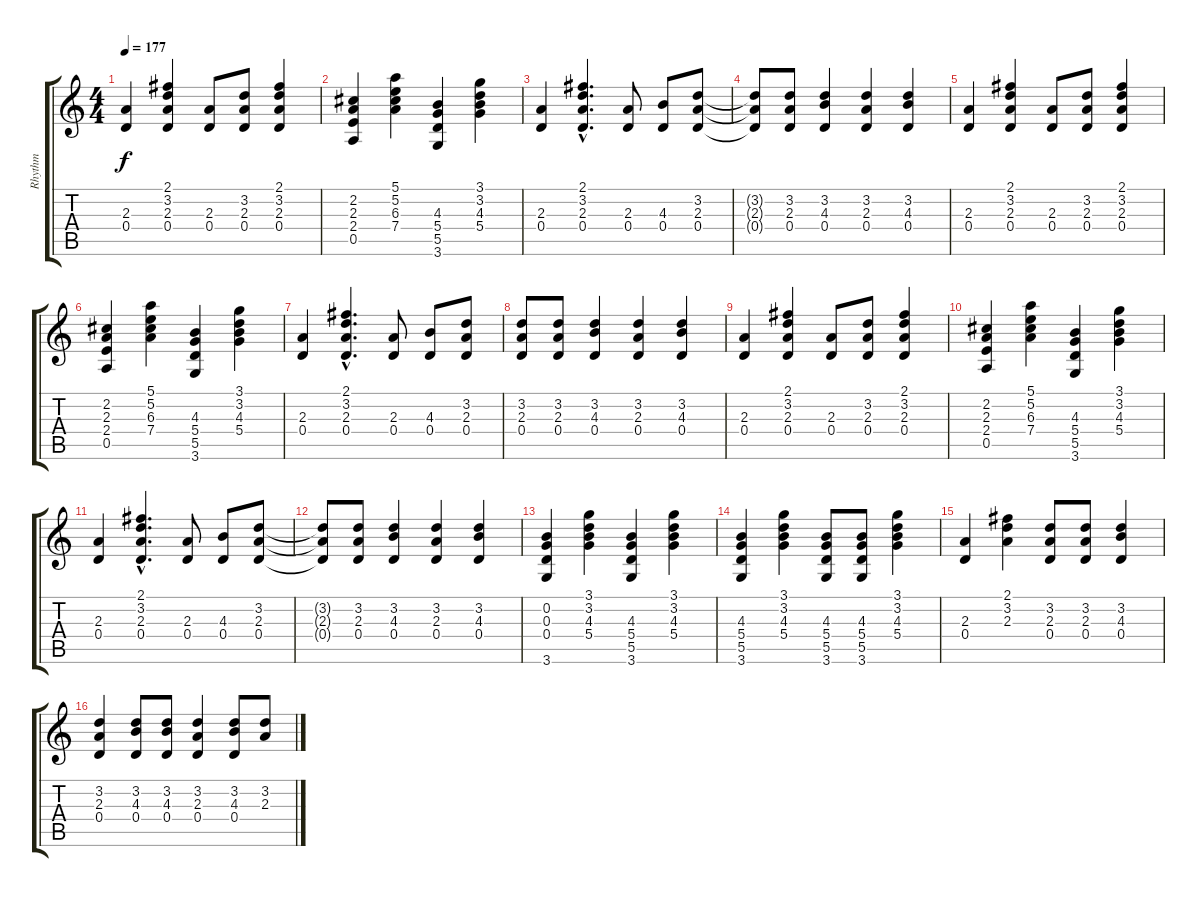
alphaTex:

\track ("Rhythm" "Rhythm") {instrument electricguitarclean}
\staff {score tabs}
\tuning (E4 B3 G3 D3 A2 E2) {hide}
\ts (4 4)
\tempo 177
\clef g2
\ks c
(2.3 0.4).4{dy f} (2.1 3.2 2.3 0.4).4 (2.3 0.4).8 (3.2 2.3 0.4).8 (2.1 3.2 2.3 0.4).4 |
(2.2 2.3 2.4 0.5).4 (5.1 5.2 6.3 7.4).4 (4.3 5.4 5.5 3.6).4 (3.1 3.2 4.3 5.4).4 |
(2.3 0.4).4 (2.1{hac} 3.2{hac} 2.3{hac} 0.4{hac}).4{d} (2.3 0.4).8 (4.3 0.4).8 (3.2 2.3 0.4).8 |
(3.2{t} 2.3{t} 0.4{t}).8 (3.2 2.3 0.4).8 (3.2 4.3 0.4).4 (3.2 2.3 0.4).4 (3.2 4.3 0.4).4 |
(2.3 0.4).4 (2.1 3.2 2.3 0.4).4 (2.3 0.4).8 (3.2 2.3 0.4).8 (2.1 3.2 2.3 0.4).4 |
(2.2 2.3 2.4 0.5).4 (5.1 5.2 6.3 7.4).4 (4.3 5.4 5.5 3.6).4 (3.1 3.2 4.3 5.4).4 |
(2.3 0.4).4 (2.1{hac} 3.2{hac} 2.3{hac} 0.4{hac}).4{d} (2.3 0.4).8 (4.3 0.4).8 (3.2 2.3 0.4).8 |
(3.2 2.3 0.4).8 (3.2 2.3 0.4).8 (3.2 4.3 0.4).4 (3.2 2.3 0.4).4 (3.2 4.3 0.4).4 |
(2.3 0.4).4 (2.1 3.2 2.3 0.4).4 (2.3 0.4).8 (3.2 2.3 0.4).8 (2.1 3.2 2.3 0.4).4 |
(2.2 2.3 2.4 0.5).4 (5.1 5.2 6.3 7.4).4 (4.3 5.4 5.5 3.6).4 (3.1 3.2 4.3 5.4).4 |
(2.3 0.4).4 (2.1{hac} 3.2{hac} 2.3{hac} 0.4{hac}).4{d} (2.3 0.4).8 (4.3 0.4).8 (3.2 2.3 0.4).8 |
(3.2{t} 2.3{t} 0.4{t}).8 (3.2 2.3 0.4).8 (3.2 4.3 0.4).4 (3.2 2.3 0.4).4 (3.2 4.3 0.4).4 |
(0.2 0.3 0.4 3.6).4 (3.1 3.2 4.3 5.4).4 (4.3 5.4 5.5 3.6).4 (3.1 3.2 4.3 5.4).4 |
(4.3 5.4 5.5 3.6).4 (3.1 3.2 4.3 5.4).4 (4.3 5.4 5.5 3.6).8 (4.3 5.4 5.5 3.6).8 (3.1 3.2 4.3 5.4).4 |
(2.3 0.4).4 (2.1 3.2 2.3).4 (3.2 2.3 0.4).8 (3.2 2.3 0.4).8 (3.2 4.3 0.4).4 |
(3.2 2.3 0.4).4 (3.2 4.3 0.4).8 (3.2 4.3 0.4).8 (3.2 2.3 0.4).4 (3.2 4.3 0.4).8 (3.2 2.3).8
